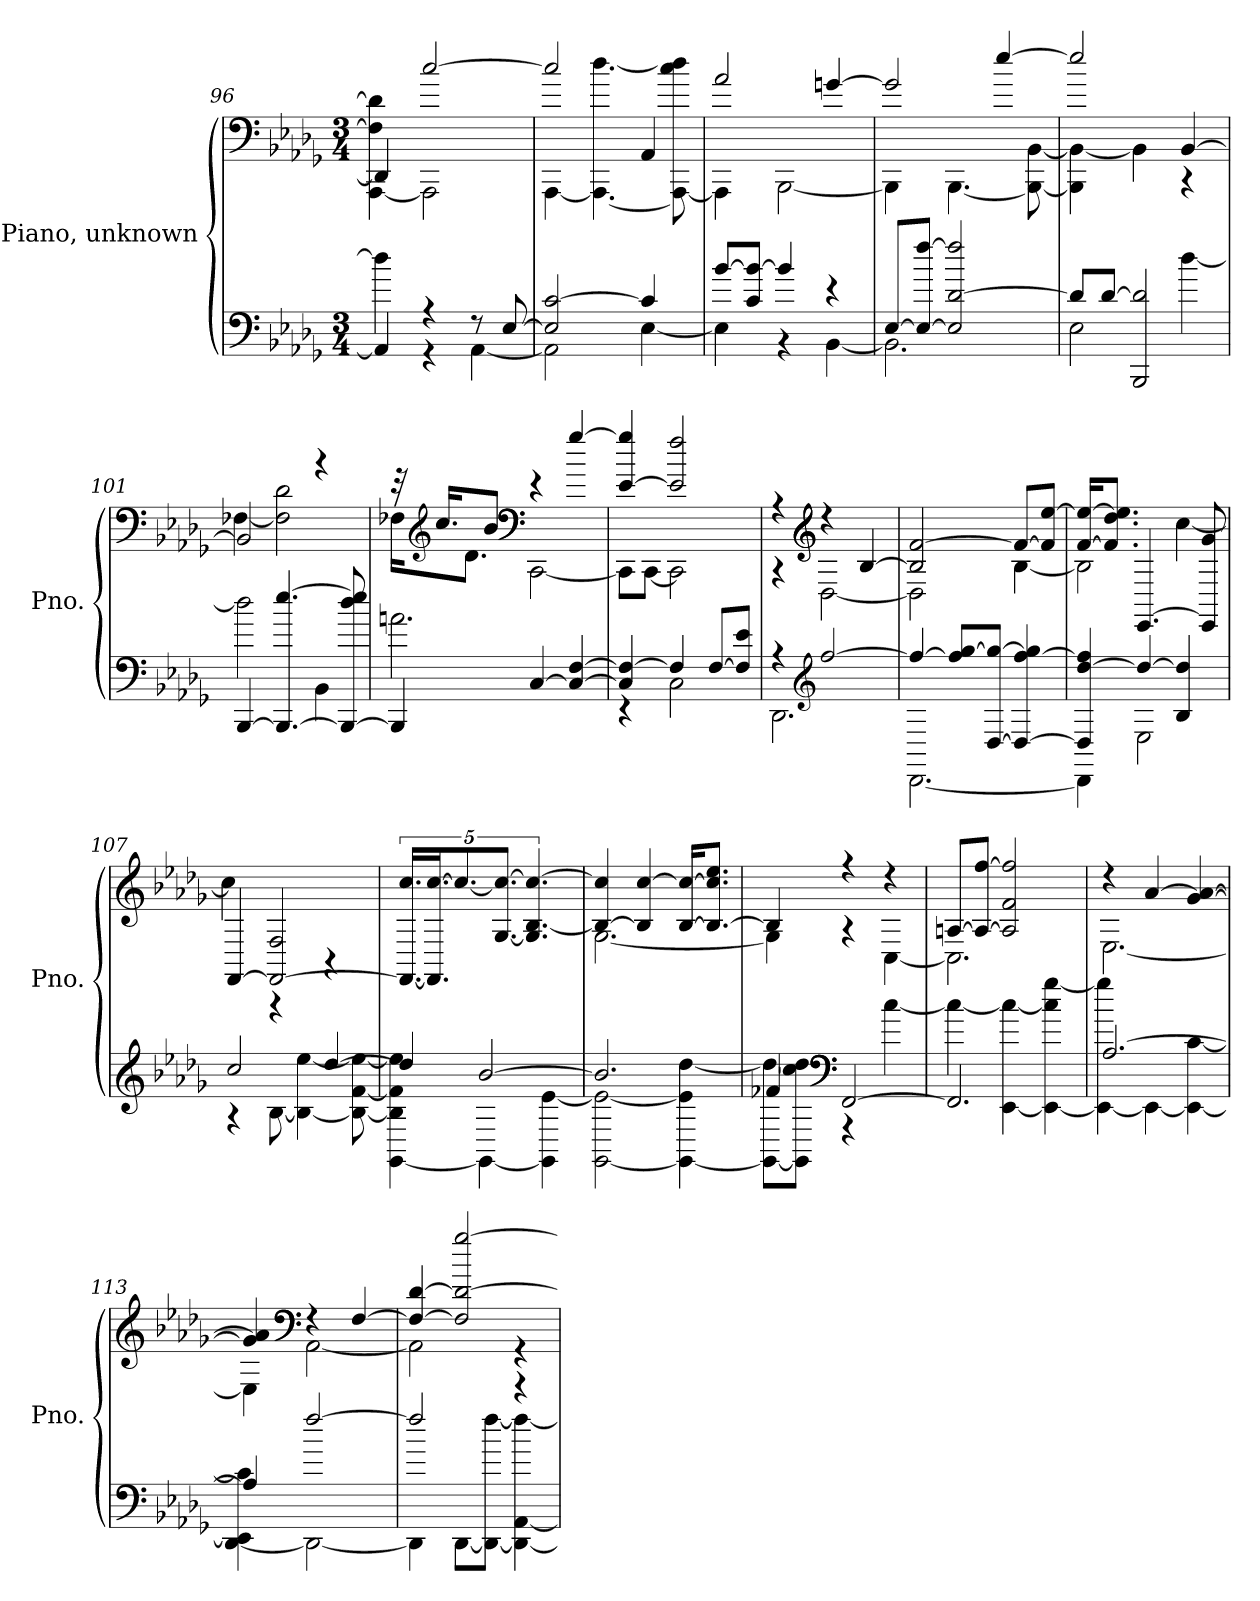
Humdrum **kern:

**kern	**kern
*part1	*part1
*staff2	*staff1
*I"Piano, unknown	*
*I'Pno.	*
*clefF4	*clefF4
*k[b-e-a-d-g-]	*k[b-e-a-d-g-]
*M3/4	*M3/4
=96	=96
*^	*^
4AA-/]	4dd-\]	4DD-/]	[4AAA-\ 4F\] 4d-\]
4r	4r	[2cc/	2AAA-\]
8r	[4AA-\	.	.
[8E-/	.	.	.
=97	=97	=97	=97
2E-/] [2c/	2AA-\]	2cc/]	[4AAA-\
.	.	.	4.AAA-\_ [4.dd-\
4c/]	[4E-\	4AA-/	.
.	.	.	8AAA-\_ 8cc\ 8dd-\]
!!LO:LB:g=z	!!
=98	=98	=98	=98
[8b-/L	4E-\]	2a-/	4AAA-\]
8c/ 8b-/_J	.	.	.
4b-/]	4r	.	[2BBB-\
4r	[4BB-\	[4gn/	.
=99	=99	=99	=99
[8E-/L	2.BB-\]	2g/]	4BBB-\]
8E-/_ [8ff/J	.	.	.
2E-/] [2d-/ 2ff/]	.	.	[4.BBB-\
.	.	[4ee-/	.
.	.	.	8BBB-\_ [8BB-\
=100	=100	=100	=100
8d-/L]	2E-\	2ee-/]	4BBB-\] 4BB-\_
[8d-/J	.	.	.
2BBB-/ 2d-/]	.	.	4BB-\]
.	[4dd-\	[4BB-/	4r
=101	=101	=101	=101
[4BBB-/	2dd-\]	2BB-/]	[4F-X\
4.BBB-/_ [4.ee-/	.	.	2F-\] 2d-\
.	4BB-\	4r	.
8BBB-/_ 8dd-/ 8ee-/]	.	.	.
=102	=102	=102	=102
4BBB-/]	2.an\	32r	16F-X\KL
*	*	*clefG2	*
.	.	16.cc/KL	.
.	.	.	8.d-\J
.	.	8b-/J	.
*	*	*clefF4	*
[4C/	.	4r	[2CC\
4C/_ [4F/	.	[4gg-/	.
!!LO:LB:g=z	!!
=103	=103	=103	=103
4C/] 4F/_	4r	[4e-/ 4gg-/]	8CC\L]
.	.	.	[8CC\J
4F/]	2C\	2e-/] 2ff/	2CC\]
[8F/L	.	.	.
8F/] 8e-/J	.	.	.
=104	=104	=104	=104
4r	2.DD-\	4r	4r
*clefG2	*	*clefG2	*
[2ff/	.	4r	[2D-\
.	.	[4B-/	.
=105	=105	=105	=105
4ff/_	[2.DD-\	2B-/] [2f/	2D-\]
8ff/] [8gg-/L	.	.	.
[8D-/ 8gg-/_J	.	.	.
4D-/_ [4ff/ 4gg-/]	.	8f/L_	[4B-\
.	.	8f/] [8ee-/J	.
=106	=106	=106	=106
4D-/] [4dd-/ 4ff/]	4DD-\]	[16f/ 16ee-/_KL	2B-\]
.	.	8.f/] 8.dd-/ 8.ee-/]J	.
4dd-/_	2E-\	[4.EE-/	.
4B-/ 4dd-/]	.	.	[4cc\
.	.	8EE-/] 8g-/	.
=107	=107	=107	=107
2cc/	4r	[4FF/	4cc\]
.	[8B-\	2FF/_ 2F/	4r
.	4B-\_ [4ee-\	.	.
[4dd-/	.	.	4r
.	8B-\_ [8f\ 8ee-\_	.	.
*	*	*v	*v
!!LO:LB:g=z
=108	=108	=108
4dd-/]	[4GG-\ 4B-\] 4f\] 4ee-\]	20.FF/_ 20.cc/LL
.	.	20.FF/] [20.cc/J
.	.	10.cc/_
[2b-/	4GG-\_	.
.	.	[10.G-/ 10.cc/_J
.	.	5.G-/] [5.B-/ 5.cc/_
.	4GG-\] [4e-\	.
=109	=109	=109
*	*	*^
2.b-/]	[2GG-\ 2e-\_	4B-/_ 4cc/]	[2.G-\
.	.	4B-/] [4cc/	.
.	4GG-\_ 4e-\] [4dd-\	[16B-/ 16cc/_KL	.
.	.	8.B-/_ 8.cc/] 8.ee-/J	.
=110	=110	=110	=110
4f-X/	8GG-\_ 8dd-\_L	4B-/]	4G-\]
.	8GG-\] 8cc\ 8dd-\]J	.	.
*clefF4	*	*	*
[2FF/	4r	4r	4r
.	[4cc\	4r	[4C\
=111	=111	=111	=111
2.FF/]	4cc\_	[8An/L	2.C\]
.	.	8A/_ [8ff/J	.
.	[4EE-\ 4cc\_	2A/] 2f/ 2ff/]	.
.	4EE-\_ 4cc\] [4gg-\	.	.
=112	=112	=112	=112
[2.A-/	4EE-\_ 4gg-\]	4r	[2.E-\
.	4EE-\_	[4a-/	.
.	4EE-\_ [4c\	[4g-/ 4a-/_	.
!!LO:LB:g=z	!!
=113	=113	=113	=113
4A-/]	[4DD-\ 4EE-\] 4c\]	4g-/] 4a-/]	4E-\]
*	*	*clefF4	*
[2ff/	2DD-\_	4r	[2AA-\
.	.	[4F/	.
=114	=114	=114	=114
2ff/]	4DD-\]	4F/_ [4d-/	2AA-\]
.	[8DD-\L	2F/] 2d-/_ [2gg-/	.
.	8DD-\_ [8ff\J	.	.
4r	4DD-\_ [4AA-\ 4ff\_	.	4r
*v	*v	*	*
*	*v	*v
=	=
*-	*-
